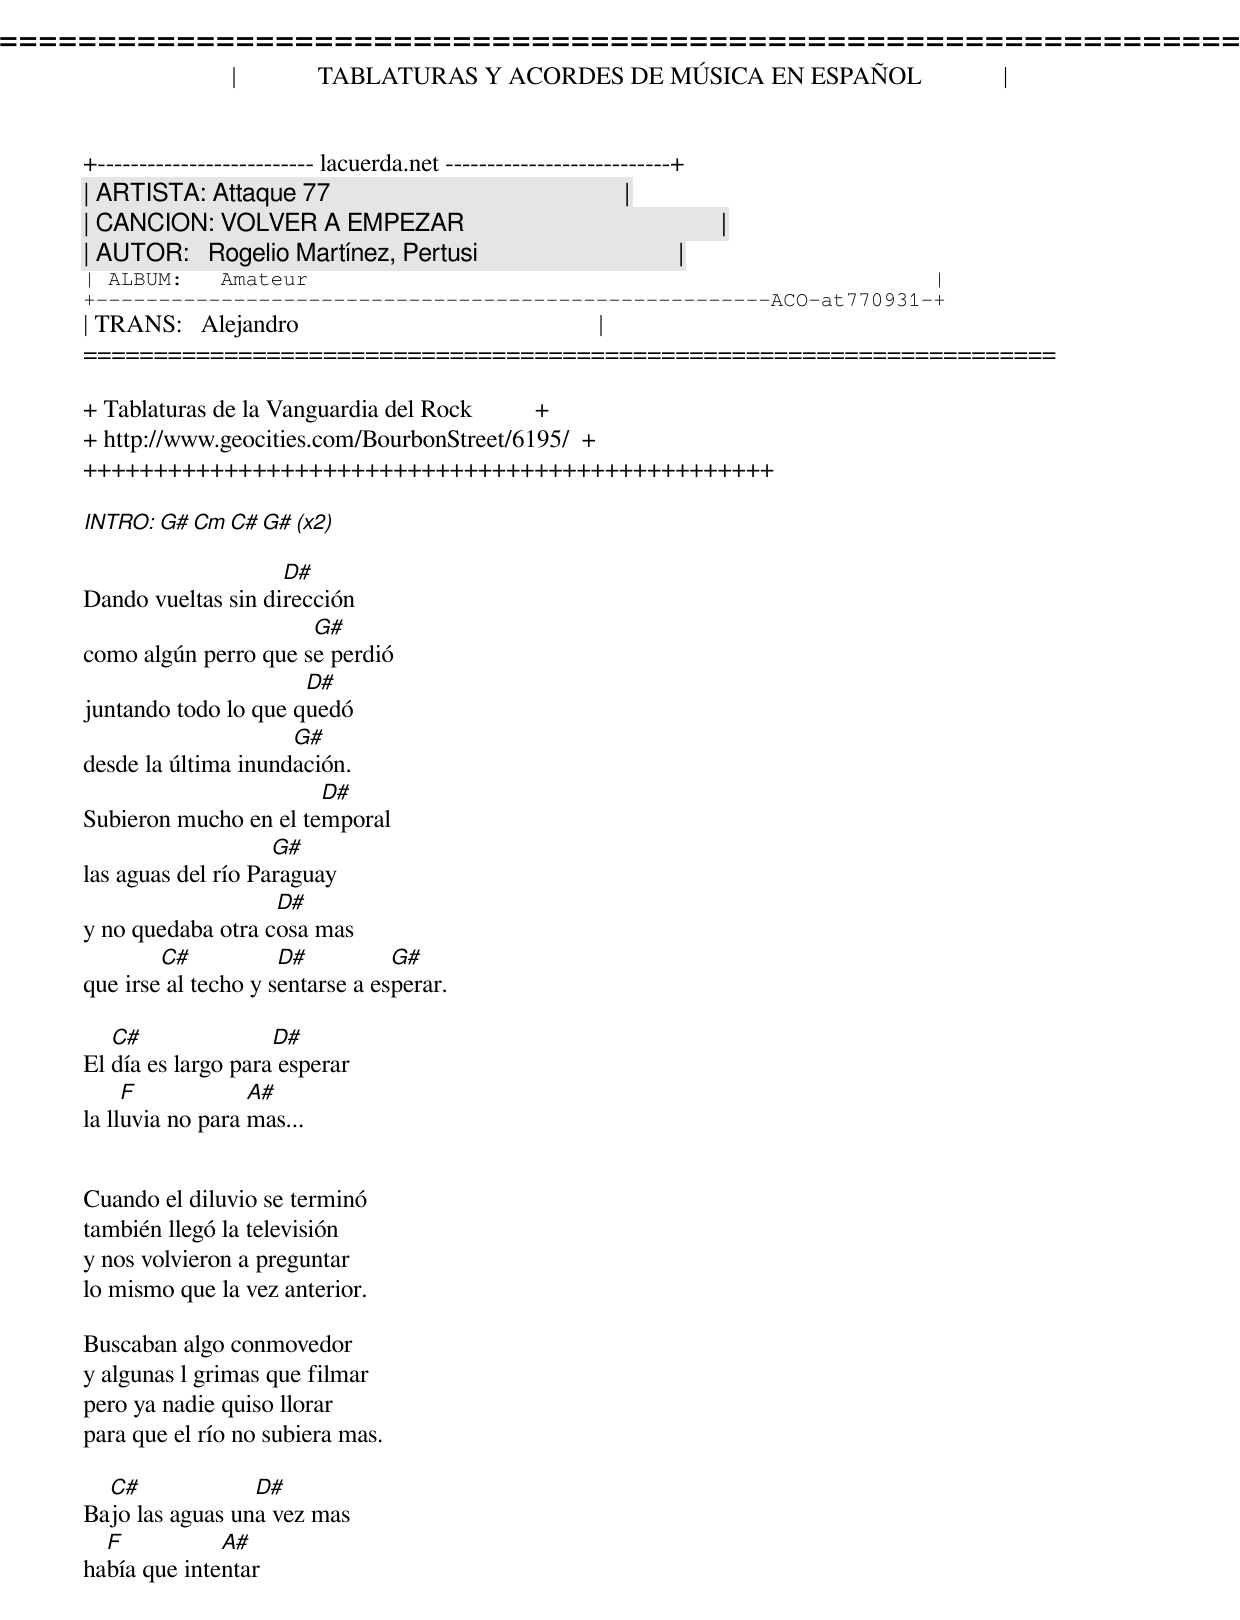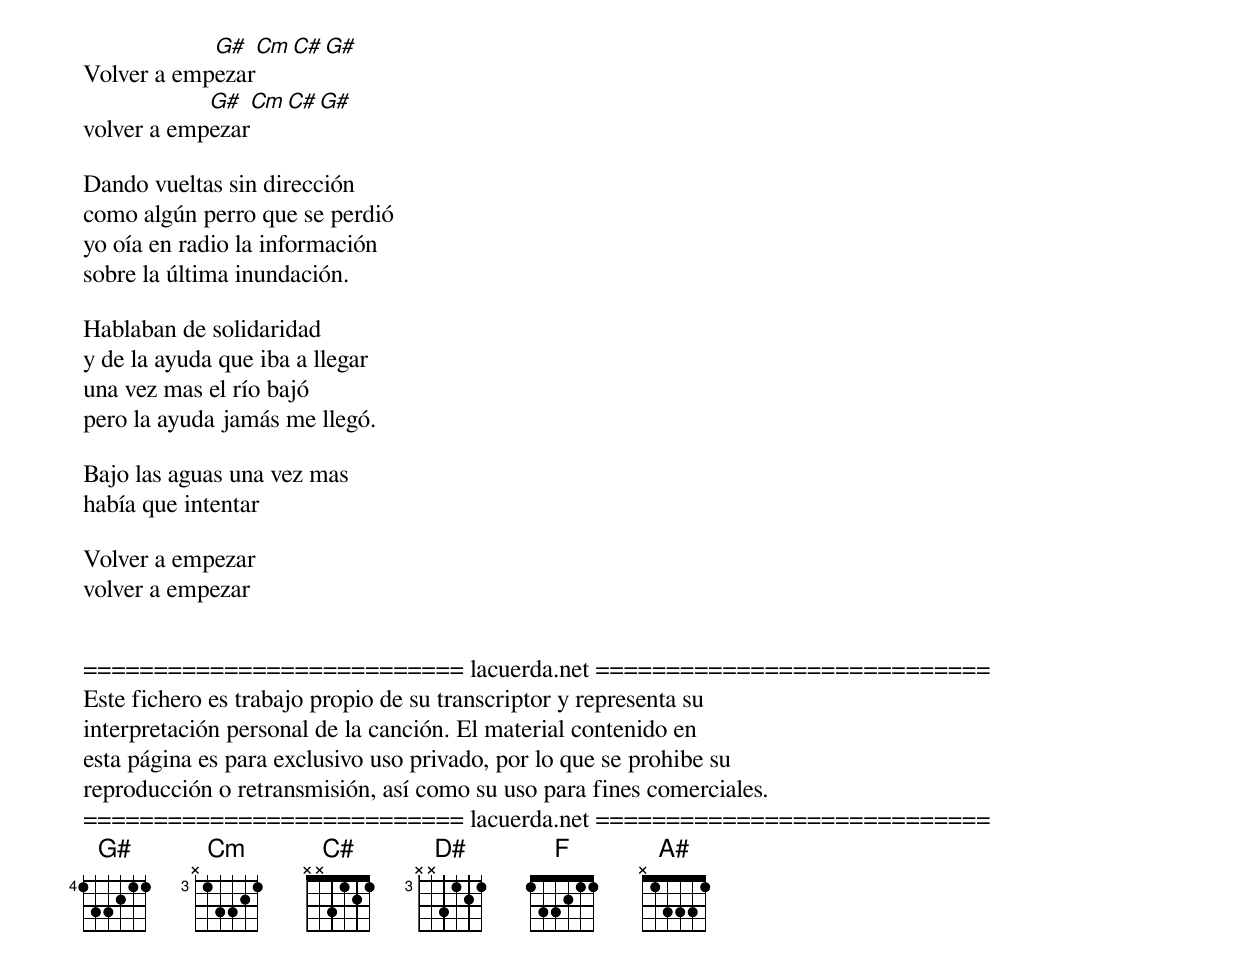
=====================================================================
|             TABLATURAS Y ACORDES DE MÚSICA EN ESPAÑOL             |
+-------------------------- lacuerda.net ---------------------------+
| ARTISTA: Attaque 77                                               |
| CANCION: VOLVER A EMPEZAR                                         |
| AUTOR:   Rogelio Martínez, Pertusi                                |
| ALBUM:   Amateur                                                  |
+------------------------------------------------------ACO-at770931-+
| TRANS:   Alejandro                                                |
=====================================================================

+ Tablaturas de la Vanguardia del Rock          +
+ http://www.geocities.com/BourbonStreet/6195/  +
+++++++++++++++++++++++++++++++++++++++++++++++++

INTRO: G# Cm C# G# (x2)

                    D#
Dando vueltas sin dirección
                      G#
como algún perro que se perdió
                      D#
juntando todo lo que quedó
                     G#
desde la última inundación.
                       D#
Subieron mucho en el temporal
                    G#
las aguas del río Paraguay
                   D#
y no quedaba otra cosa mas
        C#           D#          G#
que irse al techo y sentarse a esperar.

   C#               D#
El día es largo para esperar
     F            A#
la lluvia no para mas...


Cuando el diluvio se terminó
también llegó la televisión
y nos volvieron a preguntar
lo mismo que la vez anterior.

Buscaban algo conmovedor
y algunas l grimas que filmar
pero ya nadie quiso llorar
para que el río no subiera mas.

  C#             D#
Bajo las aguas una vez mas
  F           A#
había que intentar

            G#   Cm  C#   G#
Volver a empezar
            G#   Cm  C#   G#
volver a empezar

Dando vueltas sin dirección
como algún perro que se perdió
yo oía en radio la información
sobre la última inundación.

Hablaban de solidaridad
y de la ayuda que iba a llegar
una vez mas el río bajó
pero la ayuda jamás me llegó.

Bajo las aguas una vez mas
había que intentar

Volver a empezar
volver a empezar


=========================== lacuerda.net ============================
Este fichero es trabajo propio de su transcriptor y representa su
interpretación personal de la canción. El material contenido en
esta página es para exclusivo uso privado, por lo que se prohibe su
reproducción o retransmisión, así como su uso para fines comerciales.
=========================== lacuerda.net ============================
